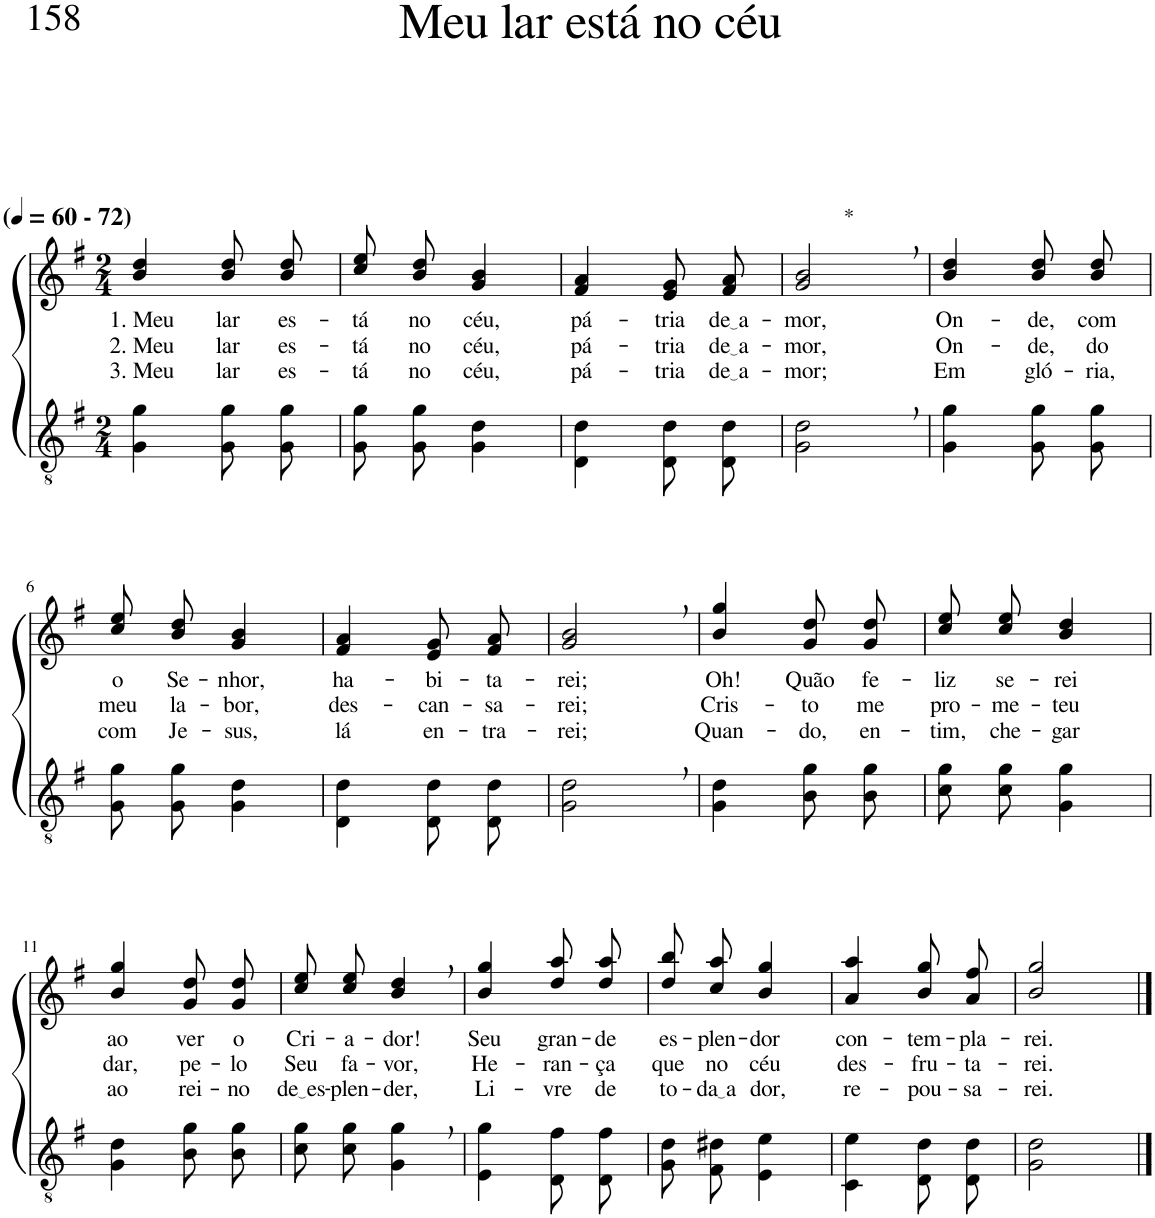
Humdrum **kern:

**kern	**kern	**text	**text	**text
*part2	*part1	*part1	*part1	*part1
*staff2	*staff1	*staff1	*staff1	*staff1
*I"Parte III e IV	*I"Parte I e II	*	*	*
*clefGv2	*clefG2	*	*	*
*Trd4c7	*Trd4c7	*	*	*
*k[f#]	*k[f#]	*	*	*
*M2/4	*M2/4	*	*	*
*MM60	*MM60	*	*	*
=1	=1	=1	=1	=1
!	!LO:TX:a:B:t=(	!	!	!
!	!LO:TX:a:B:t=- 72)	!	!	!
!	!	!LO:LY:b	!LO:LY:b	!LO:LY:b
4G\ 4g\	4b/ 4dd/	1. Meu	2. Meu	3. Meu
!	!	!LO:LY:b	!LO:LY:b	!LO:LY:b
8G\ 8g\L	8b\ 8dd\L	lar	lar	lar
!	!	!LO:LY:b	!LO:LY:b	!LO:LY:b
8G\ 8g\J	8b\ 8dd\J	es-	es-	es-
=2	=2	=2	=2	=2
!	!	!LO:LY:b	!LO:LY:b	!LO:LY:b
8G\ 8g\L	8cc\ 8ee\L	-tá	-tá	-tá
!	!	!LO:LY:b	!LO:LY:b	!LO:LY:b
8G\ 8g\J	8b\ 8dd\J	no	no	no
!	!	!LO:LY:b	!LO:LY:b	!LO:LY:b
4G\ 4d\	4g/ 4b/	céu,	céu,	céu,
=3	=3	=3	=3	=3
!	!	!LO:LY:b	!LO:LY:b	!LO:LY:b
4D\ 4d\	4f#/ 4a/	pá-	pá-	pá-
!	!	!LO:LY:b	!LO:LY:b	!LO:LY:b
8D/ 8d/L	8e/ 8g/L	-tria	-tria	-tria
!	!	!LO:LY:b	!LO:LY:b	!LO:LY:b
8D/ 8d/J	8f#/ 8a/J	de a	de a	de a
=4	=4	=4	=4	=4
!	!LO:TX:a:t=*	!	!	!
!	!	!LO:LY:b	!LO:LY:b	!LO:LY:b
2G\, 2d\,	2g/, 2b/,	-mor,	-mor,	-mor;
=5	=5	=5	=5	=5
!	!	!LO:LY:b	!LO:LY:b	!LO:LY:b
4G\ 4g\	4b/ 4dd/	On-	On-	Em
!	!	!LO:LY:b	!LO:LY:b	!LO:LY:b
8G\ 8g\L	8b\ 8dd\L	-de,	-de,	gló-
!	!	!LO:LY:b	!LO:LY:b	!LO:LY:b
8G\ 8g\J	8b\ 8dd\J	com	do	-ria,
!!LO:LB:g=z
=6	=6	=6	=6	=6
!	!	!LO:LY:b	!LO:LY:b	!LO:LY:b
8G\ 8g\L	8cc\ 8ee\L	o	meu	com
!	!	!LO:LY:b	!LO:LY:b	!LO:LY:b
8G\ 8g\J	8b\ 8dd\J	Se-	la-	Je-
!	!	!LO:LY:b	!LO:LY:b	!LO:LY:b
4G\ 4d\	4g/ 4b/	-nhor,	-bor,	-sus,
=7	=7	=7	=7	=7
!	!	!LO:LY:b	!LO:LY:b	!LO:LY:b
4D\ 4d\	4f#/ 4a/	ha-	des-	lá
!	!	!LO:LY:b	!LO:LY:b	!LO:LY:b
8D/ 8d/L	8e/ 8g/L	-bi-	-can-	en-
!	!	!LO:LY:b	!LO:LY:b	!LO:LY:b
8D/ 8d/J	8f#/ 8a/J	-ta-	-sa-	-tra-
=8	=8	=8	=8	=8
!	!	!LO:LY:b	!LO:LY:b	!LO:LY:b
2G\, 2d\,	2g/, 2b/,	-rei;	-rei;	-rei;
=9	=9	=9	=9	=9
!	!	!LO:LY:b	!LO:LY:b	!LO:LY:b
4G\ 4d\	4b/ 4gg/	Oh!	Cris-	Quan-
!	!	!LO:LY:b	!LO:LY:b	!LO:LY:b
8B\ 8g\L	8g\ 8dd\L	Quão	-to	-do,
!	!	!LO:LY:b	!LO:LY:b	!LO:LY:b
8B\ 8g\J	8g\ 8dd\J	fe-	me	en-
=10	=10	=10	=10	=10
!	!	!LO:LY:b	!LO:LY:b	!LO:LY:b
8c\ 8g\L	8cc\ 8ee\L	-liz	pro-	-tim,
!	!	!LO:LY:b	!LO:LY:b	!LO:LY:b
8c\ 8g\J	8cc\ 8ee\J	se-	-me-	che-
!	!	!LO:LY:b	!LO:LY:b	!LO:LY:b
4G\ 4g\	4b/ 4dd/	-rei	-teu	-gar
!!LO:LB:g=z
=11	=11	=11	=11	=11
!	!	!LO:LY:b	!LO:LY:b	!LO:LY:b
4G\ 4d\	4b/ 4gg/	ao	dar,	ao
!	!	!LO:LY:b	!LO:LY:b	!LO:LY:b
8B\ 8g\L	8g\ 8dd\L	ver	pe-	rei-
!	!	!LO:LY:b	!LO:LY:b	!LO:LY:b
8B\ 8g\J	8g\ 8dd\J	o	-lo	-no
=12	=12	=12	=12	=12
!	!	!LO:LY:b	!LO:LY:b	!LO:LY:b
8c\ 8g\L	8cc\ 8ee\L	Cri-	Seu	de es
!	!	!LO:LY:b	!LO:LY:b	!LO:LY:b
8c\ 8g\J	8cc\ 8ee\J	-a-	fa-	-plen-
!	!	!LO:LY:b	!LO:LY:b	!LO:LY:b
4G\, 4g\,	4b/, 4dd/,	-dor!	-vor,	-der,
=13	=13	=13	=13	=13
!	!	!LO:LY:b	!LO:LY:b	!LO:LY:b
4E\ 4g\	4b/ 4gg/	Seu	He-	Li-
!	!	!LO:LY:b	!LO:LY:b	!LO:LY:b
8D/ 8f#/L	8dd\ 8aa\L	gran-	-ran-	-vre
!	!	!LO:LY:b	!LO:LY:b	!LO:LY:b
8D/ 8f#/J	8dd\ 8aa\J	-de	-ça	de
=14	=14	=14	=14	=14
!	!	!LO:LY:b	!LO:LY:b	!LO:LY:b
8G\ 8d\L	8dd\ 8bb\L	es-	que	to-
!	!	!LO:LY:b	!LO:LY:b	!LO:LY:b
8F#\ 8d#X\J	8cc\ 8aa\J	-plen-	no	da a
!	!	!LO:LY:b	!LO:LY:b	!LO:LY:b
4E\ 4e\	4b/ 4gg/	-dor	céu	dor,
=15	=15	=15	=15	=15
!	!	!LO:LY:b	!LO:LY:b	!LO:LY:b
4C\ 4e\	4a/ 4aa/	con-	des-	re-
!	!	!LO:LY:b	!LO:LY:b	!LO:LY:b
8D/ 8d/L	8b\ 8gg\L	-tem-	-fru-	-pou-
!	!	!LO:LY:b	!LO:LY:b	!LO:LY:b
8D/ 8d/J	8a\ 8ff#\J	-pla-	-ta-	-sa-
=16	=16	=16	=16	=16
!	!	!LO:LY:b	!LO:LY:b	!LO:LY:b
2G\ 2d\	2b/ 2gg/	-rei.	-rei.	-rei.
==	==	==	==	==
*-	*-	*-	*-	*-
